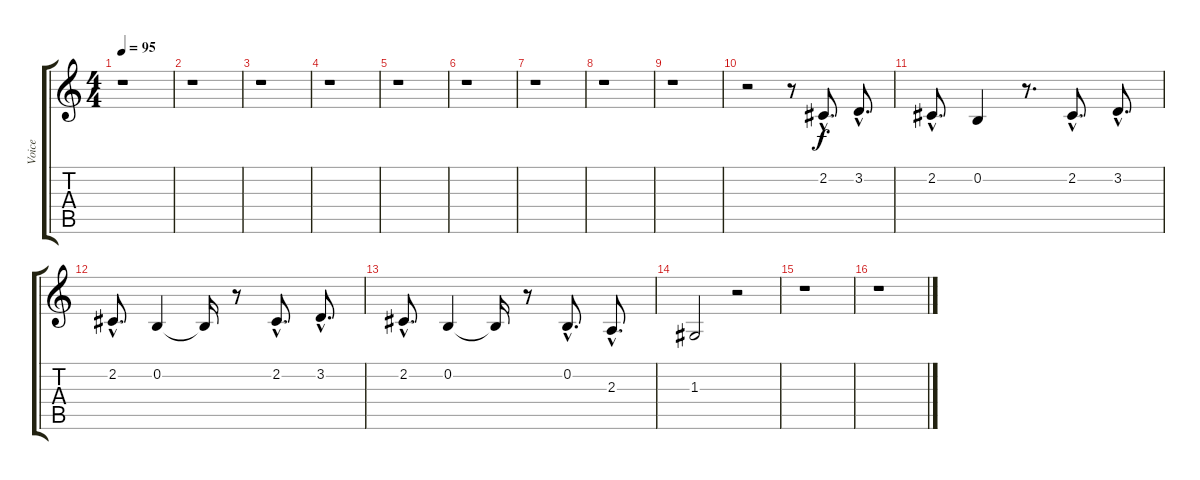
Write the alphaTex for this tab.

\track ("Voice" "Voice") {instrument oboe}
\staff {score tabs}
\tuning (E4 B3 G3 D3 A2 E2) {hide}
\ts (4 4)
\tempo 95
\clef g2
\ks c
r.1{dy f} |
r.1 |
r.1 |
r.1 |
r.1 |
r.1 |
r.1 |
r.1 |
r.1 |
r.2 r.8 2.2{hac}.8{d} 3.2{hac}.8{d} |
2.2{hac}.8{d} 0.2.4 r.8{d} 2.2{hac}.8{d} 3.2{hac}.8{d} |
2.2{hac}.8{d} 0.2.4 0.2{t}.16 r.8 2.2{hac}.8{d} 3.2{hac}.8{d} |
2.2{hac}.8{d} 0.2.4 0.2{t}.16 r.8 0.2{hac}.8{d} 2.3{hac}.8{d} |
1.3.2 r.2 |
r.1 |
r.1
